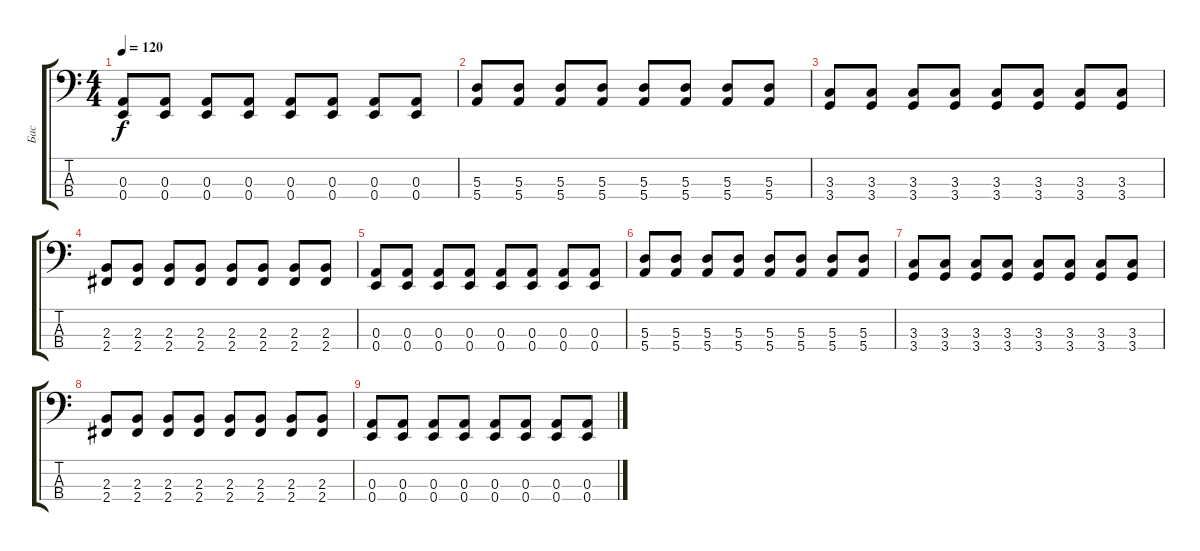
\track ("Бас" "Бас") {instrument slapbass2}
\staff {score tabs}
\tuning (G2 D2 A1 E1) {hide}
\ts (4 4)
\tempo 120
\clef f4
\ks c
(0.3 0.4).8{dy f} (0.3 0.4).8 (0.3 0.4).8 (0.3 0.4).8 (0.3 0.4).8 (0.3 0.4).8 (0.3 0.4).8 (0.3 0.4).8 |
(5.3 5.4).8 (5.3 5.4).8 (5.3 5.4).8 (5.3 5.4).8 (5.3 5.4).8 (5.3 5.4).8 (5.3 5.4).8 (5.3 5.4).8 |
(3.3 3.4).8 (3.3 3.4).8 (3.3 3.4).8 (3.3 3.4).8 (3.3 3.4).8 (3.3 3.4).8 (3.3 3.4).8 (3.3 3.4).8 |
(2.3 2.4).8 (2.3 2.4).8 (2.3 2.4).8 (2.3 2.4).8 (2.3 2.4).8 (2.3 2.4).8 (2.3 2.4).8 (2.3 2.4).8 |
(0.3 0.4).8 (0.3 0.4).8 (0.3 0.4).8 (0.3 0.4).8 (0.3 0.4).8 (0.3 0.4).8 (0.3 0.4).8 (0.3 0.4).8 |
(5.3 5.4).8 (5.3 5.4).8 (5.3 5.4).8 (5.3 5.4).8 (5.3 5.4).8 (5.3 5.4).8 (5.3 5.4).8 (5.3 5.4).8 |
(3.3 3.4).8 (3.3 3.4).8 (3.3 3.4).8 (3.3 3.4).8 (3.3 3.4).8 (3.3 3.4).8 (3.3 3.4).8 (3.3 3.4).8 |
(2.3 2.4).8 (2.3 2.4).8 (2.3 2.4).8 (2.3 2.4).8 (2.3 2.4).8 (2.3 2.4).8 (2.3 2.4).8 (2.3 2.4).8 |
(0.3 0.4).8 (0.3 0.4).8 (0.3 0.4).8 (0.3 0.4).8 (0.3 0.4).8 (0.3 0.4).8 (0.3 0.4).8 (0.3 0.4).8
